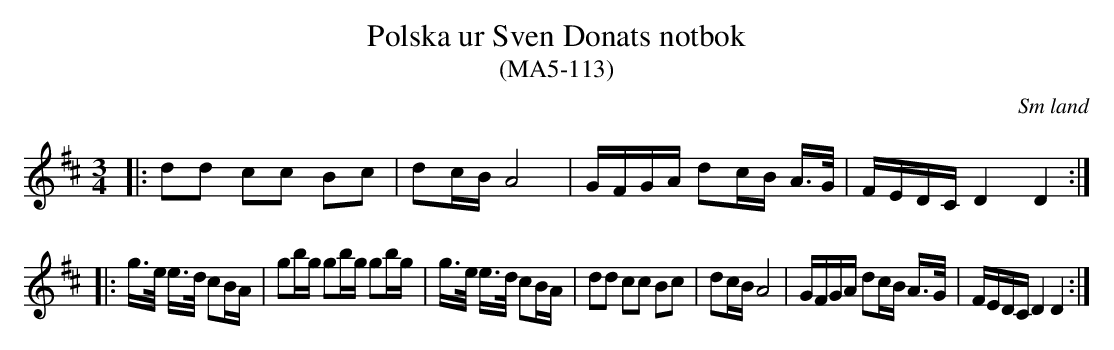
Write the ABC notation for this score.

X:1
T:Polska ur Sven Donats notbok
T:(MA5-113)
O:Sm land
M:3/4
L:1/16
K:D
|: d2d2 c2c2 B2c2 | d2cB A8 | GFGA d2cB A>G | FEDC D4 D4:|
|: g>e  e>d c2BA | g2bg g2bg g2bg | g>e e>d c2BA | d2d2 c2c2 B2c2 | d2cB A8 |GFGA d2cB A>G | FEDC D4 D4:|
